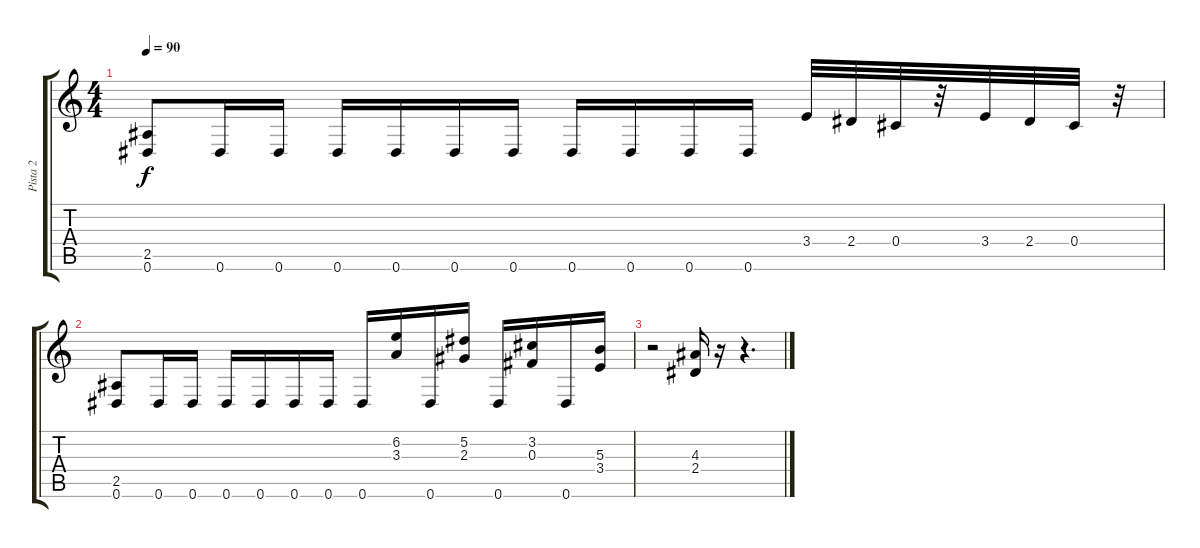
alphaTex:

\track ("Pista 2" "Pista 2") {instrument distortionguitar}
\staff {score tabs}
\tuning (Eb4 Bb3 Gb3 Db3 Ab2 Eb2) {hide}
\ts (4 4)
\tempo 90
\clef g2
\ks c
(2.5 0.6).8{dy f} 0.6.16 0.6.16 0.6.16 0.6.16 0.6.16 0.6.16 0.6.16 0.6.16 0.6.16 0.6.16 3.4.32 2.4.32 0.4.32 r.32 3.4.32 2.4.32 0.4.32 r.32 |
(2.5 0.6).8 0.6.16 0.6.16 0.6.16 0.6.16 0.6.16 0.6.16 0.6.16 (6.2 3.3).16 0.6.16 (5.2 2.3).16 0.6.16 (3.2 0.3).16 0.6.16 (5.3 3.4).16 |
r.2 (4.3 2.4).16 r.16 r.4{d}
